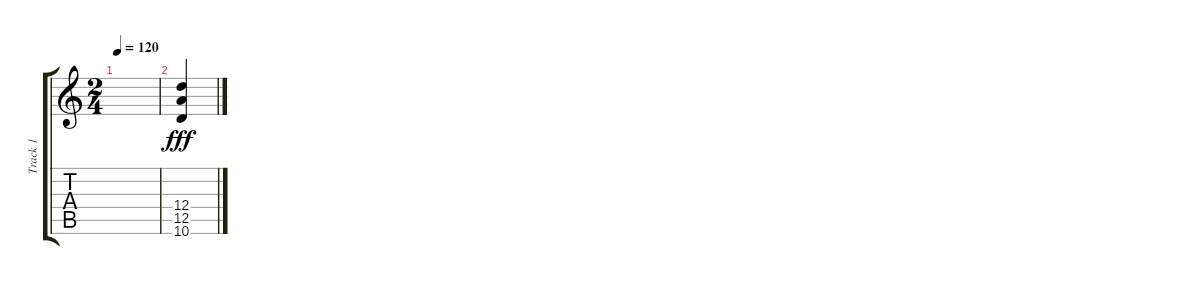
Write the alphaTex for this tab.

\track ("Track 1" "Track 1") {instrument distortionguitar}
\staff {score tabs}
\tuning (E4 B3 G3 D3 A2 E2) {hide}
\ts (2 4)
\tempo 120
\clef g2
\ks c
|
(12.4 12.5 10.6).4{dy fff}
